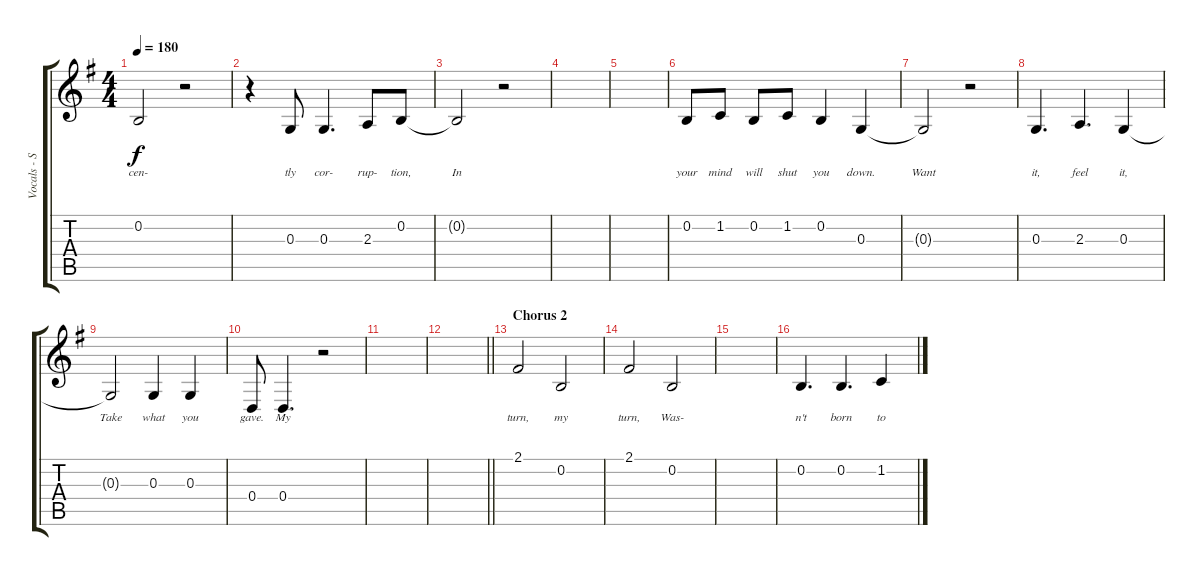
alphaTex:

\track ("Vocals - Simon Neil" "Vocals - S") {instrument altosax}
\staff {score tabs}
\tuning (E4 B3 G3 D3 A2 E2) {hide}
\ts (4 4)
\tempo 180
\clef g2
\ks eminor
0.2{t}.2{lyrics (0 "cen-") lyrics (1 "") lyrics (2 "") lyrics (3 "") lyrics (4 "") dy f} r.2 |
r.4 0.3.8{lyrics (0 "tly") lyrics (1 "") lyrics (2 "") lyrics (3 "") lyrics (4 "")} 0.3.4{d lyrics (0 "cor-") lyrics (1 "") lyrics (2 "") lyrics (3 "") lyrics (4 "")} 2.3.8{lyrics (0 "rup-") lyrics (1 "") lyrics (2 "") lyrics (3 "") lyrics (4 "")} 0.2.8{lyrics (0 "tion,") lyrics (1 "") lyrics (2 "") lyrics (3 "") lyrics (4 "")} |
0.2{t}.2{lyrics (0 "In") lyrics (1 "") lyrics (2 "") lyrics (3 "") lyrics (4 "")} r.2 |
|
|
0.2.8{lyrics (0 "your") lyrics (1 "") lyrics (2 "") lyrics (3 "") lyrics (4 "")} 1.2.8{lyrics (0 "mind") lyrics (1 "") lyrics (2 "") lyrics (3 "") lyrics (4 "")} 0.2.8{lyrics (0 "will") lyrics (1 "") lyrics (2 "") lyrics (3 "") lyrics (4 "")} 1.2.8{lyrics (0 "shut") lyrics (1 "") lyrics (2 "") lyrics (3 "") lyrics (4 "")} 0.2.4{lyrics (0 "you") lyrics (1 "") lyrics (2 "") lyrics (3 "") lyrics (4 "")} 0.3.4{lyrics (0 "down.") lyrics (1 "") lyrics (2 "") lyrics (3 "") lyrics (4 "")} |
0.3{t}.2{lyrics (0 "Want") lyrics (1 "") lyrics (2 "") lyrics (3 "") lyrics (4 "")} r.2 |
0.3.4{d lyrics (0 "it,") lyrics (1 "") lyrics (2 "") lyrics (3 "") lyrics (4 "")} 2.3.4{d lyrics (0 "feel") lyrics (1 "") lyrics (2 "") lyrics (3 "") lyrics (4 "")} 0.3.4{lyrics (0 "it,") lyrics (1 "") lyrics (2 "") lyrics (3 "") lyrics (4 "")} |
0.3{t}.2{lyrics (0 "Take") lyrics (1 "") lyrics (2 "") lyrics (3 "") lyrics (4 "")} 0.3.4{lyrics (0 "what") lyrics (1 "") lyrics (2 "") lyrics (3 "") lyrics (4 "")} 0.3.4{lyrics (0 "you") lyrics (1 "") lyrics (2 "") lyrics (3 "") lyrics (4 "")} |
0.4.8{lyrics (0 "gave.") lyrics (1 "") lyrics (2 "") lyrics (3 "") lyrics (4 "")} 0.4.4{d lyrics (0 "My") lyrics (1 "") lyrics (2 "") lyrics (3 "") lyrics (4 "")} r.2 |
|
\barLineRight lightlight
|
\section ("" "Chorus 2")
2.1.2{lyrics (0 "turn,") lyrics (1 "") lyrics (2 "") lyrics (3 "") lyrics (4 "")} 0.2.2{lyrics (0 "my") lyrics (1 "") lyrics (2 "") lyrics (3 "") lyrics (4 "")} |
2.1.2{lyrics (0 "turn,") lyrics (1 "") lyrics (2 "") lyrics (3 "") lyrics (4 "")} 0.2.2{lyrics (0 "Was-") lyrics (1 "") lyrics (2 "") lyrics (3 "") lyrics (4 "")} |
|
0.2.4{d lyrics (0 "n't") lyrics (1 "") lyrics (2 "") lyrics (3 "") lyrics (4 "")} 0.2.4{d lyrics (0 "born") lyrics (1 "") lyrics (2 "") lyrics (3 "") lyrics (4 "")} 1.2.4{lyrics (0 "to") lyrics (1 "") lyrics (2 "") lyrics (3 "") lyrics (4 "")}
